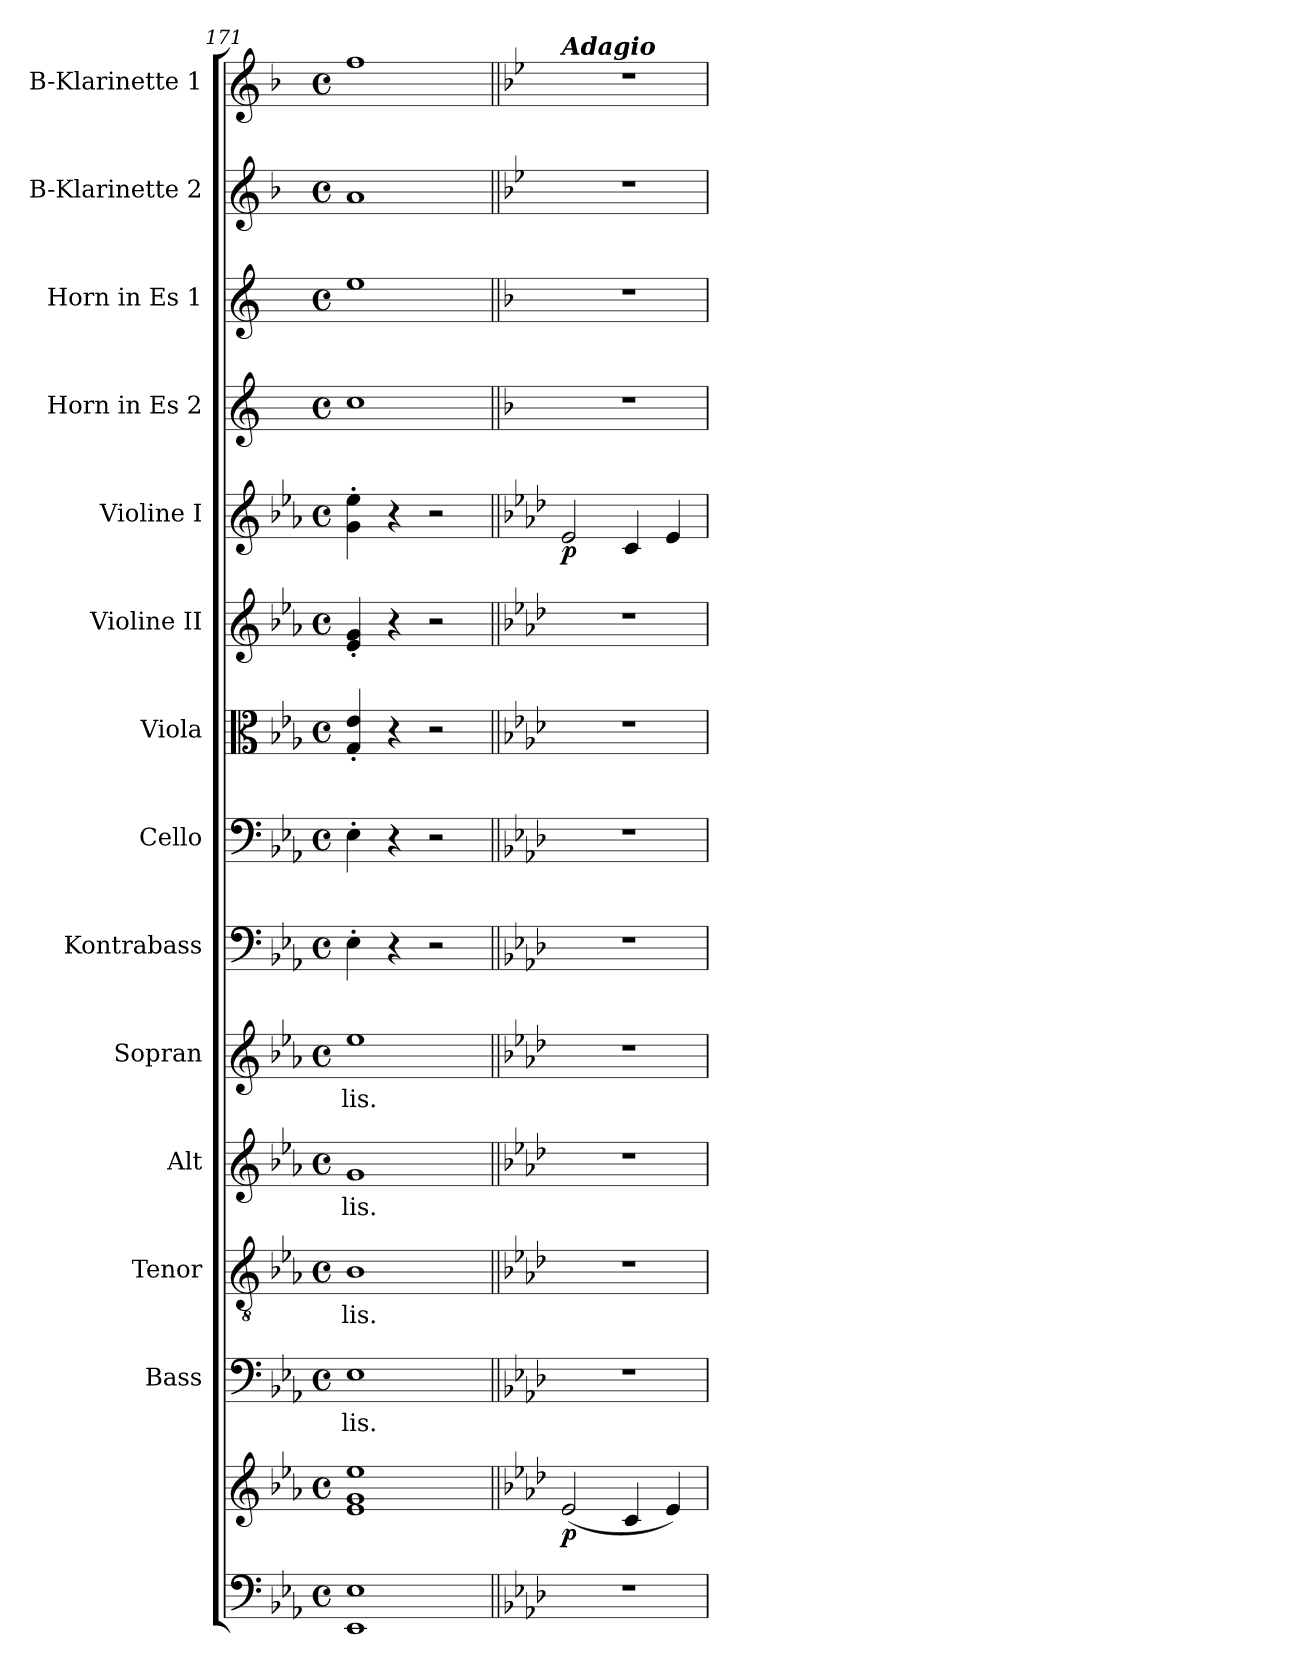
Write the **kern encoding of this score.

**kern	**kern	**dynam	**kern	**text	**kern	**text	**kern	**text	**kern	**text	**kern	**kern	**kern	**kern	**kern	**dynam	**kern	**kern	**kern	**kern
*part14	*part14	*part14	*part13	*part13	*part12	*part12	*part11	*part11	*part10	*part10	*part9	*part8	*part7	*part6	*part5	*part5	*part4	*part3	*part2	*part1
*staff15	*staff14	*staff14/15	*staff13	*staff13	*staff12	*staff12	*staff11	*staff11	*staff10	*staff10	*staff9	*staff8	*staff7	*staff6	*staff5	*staff5	*staff4	*staff3	*staff2	*staff1
*	*	*	*I"Bass	*	*I"Tenor	*	*I"Alt	*	*I"Sopran	*	*I"Kontrabass	*I"Cello	*I"Viola	*I"Violine II	*I"Violine I	*	*I"Horn in Es 2	*I"Horn in Es 1	*I"B-Klarinette 2	*I"B-Klarinette 1
*	*	*	*I'B.	*	*I'T.	*	*I'A.	*	*I'S.	*	*I'Kb.	*	*I'Vla.	*I'Vl. II	*I'Vl. I	*	*I'Hrn. 2	*I'Hrn. 1	*I'Kl. 2	*I'Kl. 1
!!LO:PB:g=z
*clefF4	*clefG2	*	*clefF4	*	*clefGv2	*	*clefG2	*	*clefG2	*	*clefF4	*clefF4	*clefC3	*clefG2	*clefG2	*	*clefG2	*clefG2	*clefG2	*clefG2
*	*	*	*	*	*	*	*	*	*	*	*ITrd7c12	*	*	*	*	*	*ITrd5c9	*ITrd5c9	*ITrd1c2	*ITrd1c2
*k[b-e-a-]	*k[b-e-a-]	*	*k[b-e-a-]	*	*k[b-e-a-]	*	*k[b-e-a-]	*	*k[b-e-a-]	*	*k[b-e-a-]	*k[b-e-a-]	*k[b-e-a-]	*k[b-e-a-]	*k[b-e-a-]	*	*k[b-e-a-]	*k[b-e-a-]	*k[b-e-a-]	*k[b-e-a-]
*E-:	*E-:	*	*E-:	*	*E-:	*	*E-:	*	*E-:	*	*E-:	*E-:	*E-:	*E-:	*E-:	*	*E-:	*E-:	*E-:	*E-:
*M4/4	*M4/4	*	*M4/4	*	*M4/4	*	*M4/4	*	*M4/4	*	*M4/4	*M4/4	*M4/4	*M4/4	*M4/4	*	*M4/4	*M4/4	*M4/4	*M4/4
*met(c)	*met(c)	*	*met(c)	*	*met(c)	*	*met(c)	*	*met(c)	*	*met(c)	*met(c)	*met(c)	*met(c)	*met(c)	*	*met(c)	*met(c)	*met(c)	*met(c)
=171	=171	=171	=171	=171	=171	=171	=171	=171	=171	=171	=171	=171	=171	=171	=171	=171	=171	=171	=171	=171
*	*^	*	*	*	*	*	*	*	*	*	*	*	*	*	*	*	*	*	*	*
!	!	!	!	!	!LO:LY:b	!	!LO:LY:b	!	!LO:LY:b	!	!LO:LY:b	!	!	!	!	!	!	!	!	!	!
1EE- 1E-	1ee-	1e- 1g	.	1E-	-lis.	1B-	-lis.	1g	-lis.	1ee-	-lis.	4EE-'>\	4E-'>\	4G/'< 4e-/'<	4e-/'< 4g/'<	4g\'> 4ee-\'>	.	1e-	1g	1g	1ee-
.	.	.	.	.	.	.	.	.	.	.	.	4r	4r	4r	4r	4r	.	.	.	.	.
.	.	.	.	.	.	.	.	.	.	.	.	2r	2r	2r	2r	2r	.	.	.	.	.
*	*v	*v	*	*	*	*	*	*	*	*	*	*	*	*	*	*	*	*	*	*	*
=172||	=172||	=172||	=172||	=172||	=172||	=172||	=172||	=172||	=172||	=172||	=172||	=172||	=172||	=172||	=172||	=172||	=172||	=172||	=172||	=172||
*k[b-e-a-d-]	*k[b-e-a-d-]	*	*k[b-e-a-d-]	*	*k[b-e-a-d-]	*	*k[b-e-a-d-]	*	*k[b-e-a-d-]	*	*k[b-e-a-d-]	*k[b-e-a-d-]	*k[b-e-a-d-]	*k[b-e-a-d-]	*k[b-e-a-d-]	*	*k[b-e-a-d-]	*k[b-e-a-d-]	*k[b-e-a-d-]	*k[b-e-a-d-]
*A-:	*A-:	*	*A-:	*	*A-:	*	*A-:	*	*A-:	*	*A-:	*A-:	*A-:	*A-:	*A-:	*	*A-:	*A-:	*A-:	*A-:
!	!	!	!	!	!	!	!	!	!	!	!	!	!	!	!	!	!	!	!	!LO:TX:a:Bi:t=Adagio
!	!	!LO:DY:b	!	!	!	!	!	!	!	!	!	!	!	!	!	!LO:DY:b	!	!	!	!
1r	(<2e-/	p	1r	.	1r	.	1r	.	1r	.	1r	1r	1r	1r	2e-/	p	1r	1r	1r	1r
.	4c/	.	.	.	.	.	.	.	.	.	.	.	.	.	4c/	.	.	.	.	.
.	4e-/)	.	.	.	.	.	.	.	.	.	.	.	.	.	4e-/	.	.	.	.	.
=	=	=	=	=	=	=	=	=	=	=	=	=	=	=	=	=	=	=	=	=
*-	*-	*-	*-	*-	*-	*-	*-	*-	*-	*-	*-	*-	*-	*-	*-	*-	*-	*-	*-	*-
